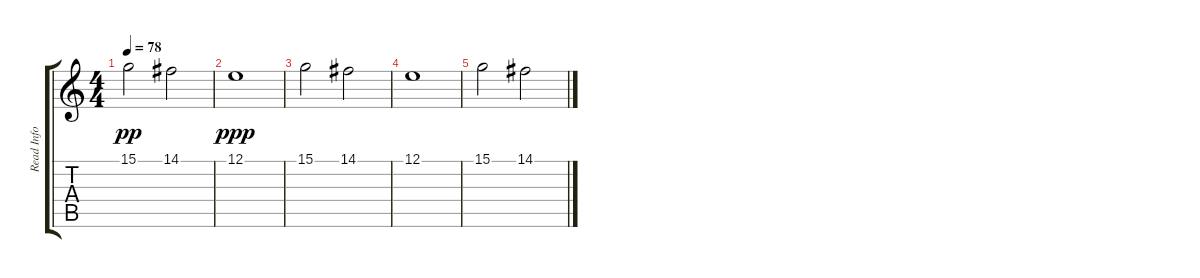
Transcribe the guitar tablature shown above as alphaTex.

\track ("Read Info" "Read Info") {instrument whistle}
\staff {score tabs}
\tuning (E4 B3 G3 D3 A2 E2) {hide}
\ts (4 4)
\tempo 78
\clef g2
\ks c
15.1.2{dy pp} 14.1.2 |
12.1.1{dy ppp} |
15.1.2 14.1.2 |
12.1.1 |
15.1.2 14.1.2
